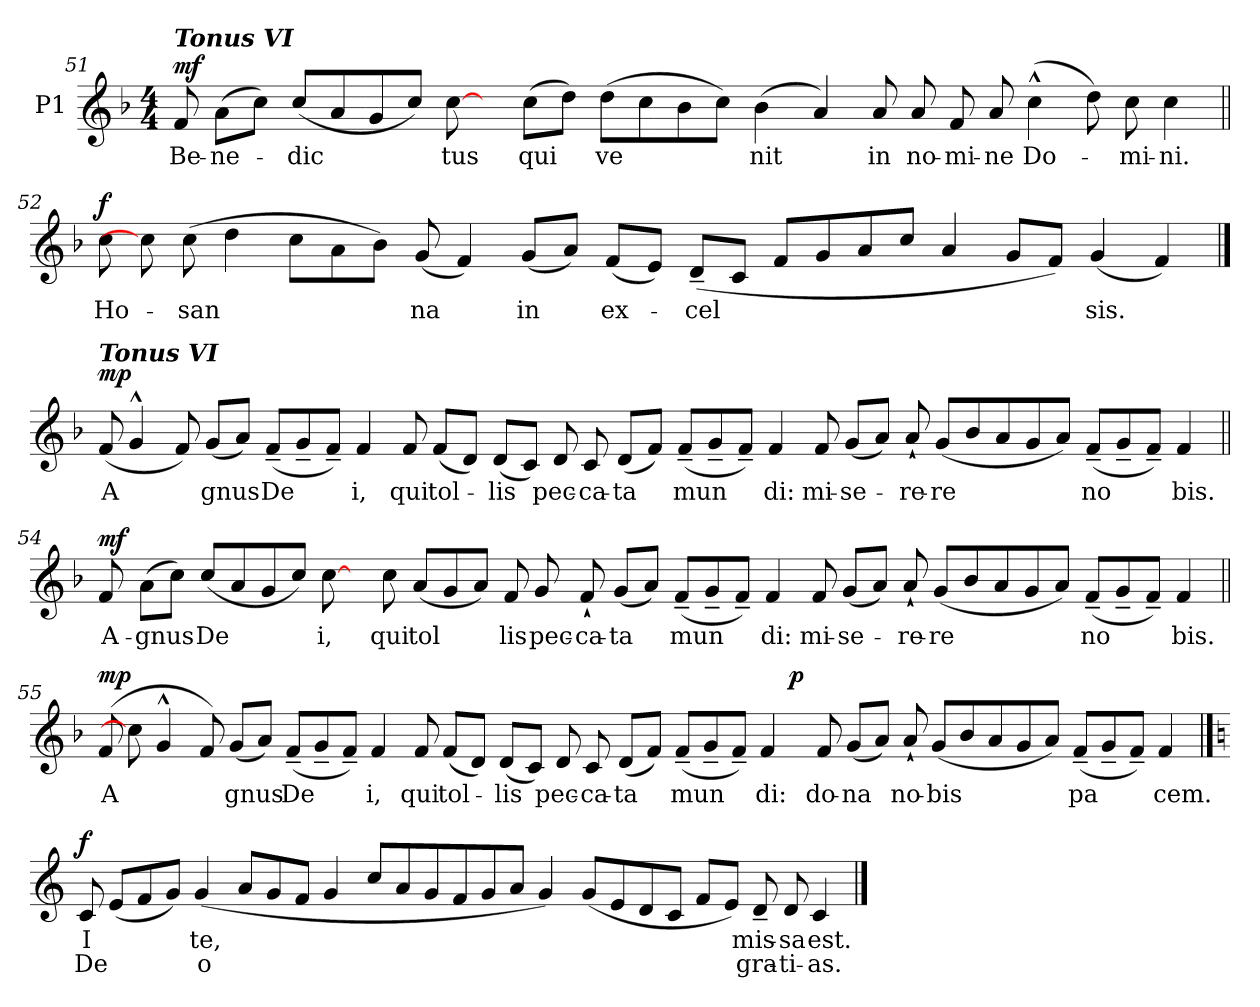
**kern	**text	**text	**dynam
*part1	*part1	*part1	*part1
*staff1	*staff1	*staff1	*staff1
*I"P1	*	*	*
!!LO:LB:g=z
*clefG2	*	*	*
*k[b-]	*	*	*
*F:	*	*	*
*M4/4	*	*	*
=51	=51	=51	=51
!LO:TX:a:Bi:t=Tonus VI	!	!	!
!	!LO:LY:b:color=#000000	!	!
8fi/	Be-	.	mf
!	!LO:LY:b:color=#000000	!	!
(8ai\L	-ne-	.	.
8cci\J)	.	.	.
!	!LO:LY:b:color=#000000	!	!
(8cci/L	-dic-	.	.
8ai/	.	.	.
!	!LO:LY:b:color=#000000	!	!
8gi/	--	.	.
!	!LO:LY:b:color=#000000	!	!
8cci/J)	-	.	.
!	!LO:LY:b:color=#000000	!	!
[8cci\	tus	.	.
8ryy	.	.	.
!	!LO:LY:b:color=#000000	!	!
(8cci\L	qui	.	.
8ddi\J)	.	.	.
!	!LO:LY:b:color=#000000	!	!
(8ddi\L	ve-	.	.
8cci\	.	.	.
!	!LO:LY:b:color=#000000	!	!
8b-i\	--	.	.
!	!LO:LY:b:color=#000000	!	!
8cci\J)	-	.	.
!	!LO:LY:b:color=#000000	!	!
(4b-i\	nit	.	.
4ai/)	.	.	.
!	!LO:LY:b:color=#000000	!	!
8ai/	in	.	.
!	!LO:LY:b:color=#000000	!	!
8ai/	no-	.	.
!	!LO:LY:b:color=#000000	!	!
8fi/	-mi-	.	.
!	!LO:LY:b:color=#000000	!	!
8ai/	-ne	.	.
!	!LO:LY:b:color=#000000	!	!
(4cc^^i\	Do-	.	.
8ddi\)	.	.	.
!	!LO:LY:b:color=#000000	!	!
8cci\	-mi-	.	.
!	!LO:LY:b:color=#000000	!	!
4cci\	-ni.	.	.
!!LO:LB:g=z
=52||	=52||	=52||	=52||
!	!LO:LY:b:color=#000000	!	!
8cci\	Ho-	.	f
8cci\]	.	.	.
!	!LO:LY:b:color=#000000	!	!
(8cci\	-san-	.	.
4ddi\	.	.	.
!	!LO:LY:b:color=#000000	!	!
8cci\L	--	.	.
!	!LO:LY:b:color=#000000	!	!
8ai\	-	.	.
!	!LO:LY:b:color=#000000	!	!
8b-i\J)	-	.	.
!	!LO:LY:b:color=#000000	!	!
(8gi/	na	.	.
4fi/)	.	.	.
!	!LO:LY:b:color=#000000	!	!
(8gi/L	in	.	.
8ai/J)	.	.	.
!	!LO:LY:b:color=#000000	!	!
(8fi/L	ex-	.	.
8ei/J)	.	.	.
!	!LO:LY:b:color=#000000	!	!
(8d~i/L	-cel-	.	.
8ci/J	.	.	.
!	!LO:LY:b:color=#000000	!	!
8fi/L	--	.	.
!	!LO:LY:b:color=#000000	!	!
8gi/	-	.	.
!	!LO:LY:b:color=#000000	!	!
8ai/	-	.	.
!	!LO:LY:b:color=#000000	!	!
8cci/J	-	.	.
!	!LO:LY:b:color=#000000	!	!
4ai/	-	.	.
!	!LO:LY:b:color=#000000	!	!
8gi/L	-	.	.
!	!LO:LY:b:color=#000000	!	!
8fi/J)	-	.	.
!	!LO:LY:b:color=#000000	!	!
(4gi/	sis.	.	.
4fi/)	.	.	.
!!LO:LB:g=z
==53	==53	==53	==53
!LO:TX:a:Bi:t=Tonus VI	!	!	!
!	!LO:LY:b:color=#000000	!	!
(8fi/	A-	.	mp
4g^^i/	.	.	.
!	!LO:LY:b:color=#000000	!	!
8fi/)	--	.	.
!	!LO:LY:b:color=#000000	!	!
(8gi/L	gnus	.	.
8ai/J)	.	.	.
!	!LO:LY:b:color=#000000	!	!
(8f~i/L	De-	.	.
!	!LO:LY:b:color=#000000	!	!
8g~i/	--	.	.
8f~i/J)	.	.	.
!	!LO:LY:b:color=#000000	!	!
4fi/	i,	.	.
!	!LO:LY:b:color=#000000	!	!
8fi/	qui	.	.
!	!LO:LY:b:color=#000000	!	!
(8fi/L	tol-	.	.
8di/J)	.	.	.
!	!LO:LY:b:color=#000000	!	!
(8di/L	-lis	.	.
8ci/J)	.	.	.
!	!LO:LY:b:color=#000000	!	!
8di/	pec-	.	.
!	!LO:LY:b:color=#000000	!	!
8ci/	-ca-	.	.
!	!LO:LY:b:color=#000000	!	!
(8di/L	-ta	.	.
8fi/J)	.	.	.
!	!LO:LY:b:color=#000000	!	!
(8f~i/L	mun-	.	.
8g~i/	.	.	.
!	!LO:LY:b:color=#000000	!	!
8f~i/J)	--	.	.
!	!LO:LY:b:color=#000000	!	!
4fi/	di:	.	.
!	!LO:LY:b:color=#000000	!	!
8fi/	mi-	.	.
!	!LO:LY:b:color=#000000	!	!
(8gi/L	-se-	.	.
8ai/J)	.	.	.
!	!LO:LY:b:color=#000000	!	!
8a`i/	-re-	.	.
!	!LO:LY:b:color=#000000	!	!
(8gi/L	-re	.	.
8b-i/	.	.	.
8ai/	.	.	.
8gi/	.	.	.
8ai/J)	.	.	.
!	!LO:LY:b:color=#000000	!	!
(8f~i/L	no-	.	.
8g~i/	.	.	.
!	!LO:LY:b:color=#000000	!	!
8f~i/J)	--	.	.
!	!LO:LY:b:color=#000000	!	!
4fi/	bis.	.	.
!!LO:LB:g=z
=54||	=54||	=54||	=54||
!	!LO:LY:b:color=#000000	!	!
8fi/	A-	.	mf
!	!LO:LY:b:color=#000000	!	!
(8ai\L	-gnus	.	.
8cci\J)	.	.	.
!	!LO:LY:b:color=#000000	!	!
(8cci/L	De-	.	.
8ai/	.	.	.
!	!LO:LY:b:color=#000000	!	!
8gi/	--	.	.
!	!LO:LY:b:color=#000000	!	!
8cci/J)	-	.	.
!	!LO:LY:b:color=#000000	!	!
[8cci\	i,	.	.
8ryy	.	.	.
!	!LO:LY:b:color=#000000	!	!
8cci\	qui	.	.
!	!LO:LY:b:color=#000000	!	!
(8ai/L	tol-	.	.
8gi/	.	.	.
!	!LO:LY:b:color=#000000	!	!
8ai/J)	--	.	.
!	!LO:LY:b:color=#000000	!	!
8fi/	lis	.	.
!	!LO:LY:b:color=#000000	!	!
8gi/	pec-	.	.
!	!LO:LY:b:color=#000000	!	!
8f`i/	-ca-	.	.
!	!LO:LY:b:color=#000000	!	!
(8gi/L	-ta	.	.
8ai/J)	.	.	.
!	!LO:LY:b:color=#000000	!	!
(8f~i/L	mun-	.	.
8g~i/	.	.	.
!	!LO:LY:b:color=#000000	!	!
8f~i/J)	--	.	.
!	!LO:LY:b:color=#000000	!	!
4fi/	di:	.	.
!	!LO:LY:b:color=#000000	!	!
8fi/	mi-	.	.
!	!LO:LY:b:color=#000000	!	!
(8gi/L	-se-	.	.
8ai/J)	.	.	.
!	!LO:LY:b:color=#000000	!	!
8a`i/	-re-	.	.
!	!LO:LY:b:color=#000000	!	!
(8gi/L	-re	.	.
8b-i/	.	.	.
8ai/	.	.	.
8gi/	.	.	.
8ai/J)	.	.	.
!	!LO:LY:b:color=#000000	!	!
(8f~i/L	no-	.	.
8g~i/	.	.	.
!	!LO:LY:b:color=#000000	!	!
8f~i/J)	--	.	.
!	!LO:LY:b:color=#000000	!	!
4fi/	bis.	.	.
!!LO:LB:g=z
=55||	=55||	=55||	=55||
!	!LO:LY:b:color=#000000	!	!
*^	*	*	*
(8fi/	1ryy	A-	.	mp
8cci\]	.	.	.	.
4g^^i/	.	.	.	.
!	!	!LO:LY:b:color=#000000	!	!
8fi/)	.	--	.	.
!	!	!LO:LY:b:color=#000000	!	!
(8gi/L	.	gnus	.	.
8ai/J)	.	.	.	.
!	!	!LO:LY:b:color=#000000	!	!
(8f~i/L	.	De-	.	.
8g~i/	1ryy	.	.	.
!	!	!LO:LY:b:color=#000000	!	!
8f~i/J)	.	--	.	.
!	!	!LO:LY:b:color=#000000	!	!
4fi/	.	i,	.	.
!	!	!LO:LY:b:color=#000000	!	!
8fi/	.	qui	.	.
!	!	!LO:LY:b:color=#000000	!	!
(8fi/L	.	tol-	.	.
8di/J)	.	.	.	.
!	!	!LO:LY:b:color=#000000	!	!
(8di/L	.	-lis	.	.
8ci/J)	1ryy	.	.	.
!	!	!LO:LY:b:color=#000000	!	!
8di/	.	pec-	.	.
!	!	!LO:LY:b:color=#000000	!	!
8ci/	.	-ca-	.	.
!	!	!LO:LY:b:color=#000000	!	!
(8di/L	.	-ta	.	.
8fi/J)	.	.	.	.
!	!	!LO:LY:b:color=#000000	!	!
(8f~i/L	.	mun-	.	.
8g~i/	.	.	.	.
!	!	!LO:LY:b:color=#000000	!	!
8f~i/J)	.	--	.	.
!	!	!LO:LY:b:color=#000000	!	!
4fi/	8ryy	di:	.	.
.	1...ryy	.	.	p
!	!	!LO:LY:b:color=#000000	!	!
8fi/	.	do-	.	.
!	!	!LO:LY:b:color=#000000	!	!
(8gi/L	.	-na	.	.
8ai/J)	.	.	.	.
!	!	!LO:LY:b:color=#000000	!	!
8a`i/	.	no-	.	.
!	!	!LO:LY:b:color=#000000	!	!
(8gi/L	.	-bis	.	.
8b-i/	.	.	.	.
8ai/	.	.	.	.
8gi/	.	.	.	.
8ai/J)	.	.	.	.
!	!	!LO:LY:b:color=#000000	!	!
(8f~i/L	.	pa-	.	.
8g~i/	.	.	.	.
!	!	!LO:LY:b:color=#000000	!	!
8f~i/J)	.	--	.	.
!	!	!LO:LY:b:color=#000000	!	!
4fi/	.	cem.	.	.
*v	*v	*	*	*
!!LO:LB:g=z
==56	==56	==56	==56
*k[]	*	*	*
*C:	*	*	*
*^	*	*	*
!LO:TX:a:Bi:t=Tonus V	!	!	!	!
!LO:TX:a:Bi:t=Cantor/Chorus	!	!	!	!
!	!	!LO:LY:b:color=#000000	!LO:LY:b:color=#000000	!
*v	*v	*	*	*
8ci/	-I-	De-	f
(8ei/L	.	.	.
!	!LO:LY:b:color=#000000	!LO:LY:b:color=#000000	!
8fi/	-	--	.
!	!LO:LY:b:color=#000000	!LO:LY:b:color=#000000	!
8gi/J)	-	-	.
!	!LO:LY:b:color=#000000	!LO:LY:b:color=#000000	!
(4gi/	te,	o	.
8ai/L	.	.	.
8gi/	.	.	.
8fi/J	.	.	.
4gi/	.	.	.
8cci/L	.	.	.
8ai/	.	.	.
8gi/	.	.	.
8fi/	.	.	.
8gi/	.	.	.
8ai/J	.	.	.
4gi/)	.	.	.
(8gi/L	.	.	.
8ei/	.	.	.
8di/	.	.	.
8ci/J	.	.	.
8fi/L	.	.	.
8ei/J)	.	.	.
!	!LO:LY:b:color=#000000	!LO:LY:b:color=#000000	!
8d~i/	-mis-	gra-	.
!	!LO:LY:b:color=#000000	!LO:LY:b:color=#000000	!
8di/	-sa	-ti-	.
!	!LO:LY:b:color=#000000	!LO:LY:b:color=#000000	!
4ci/	est.	as.	.
==	==	==	==
*-	*-	*-	*-
